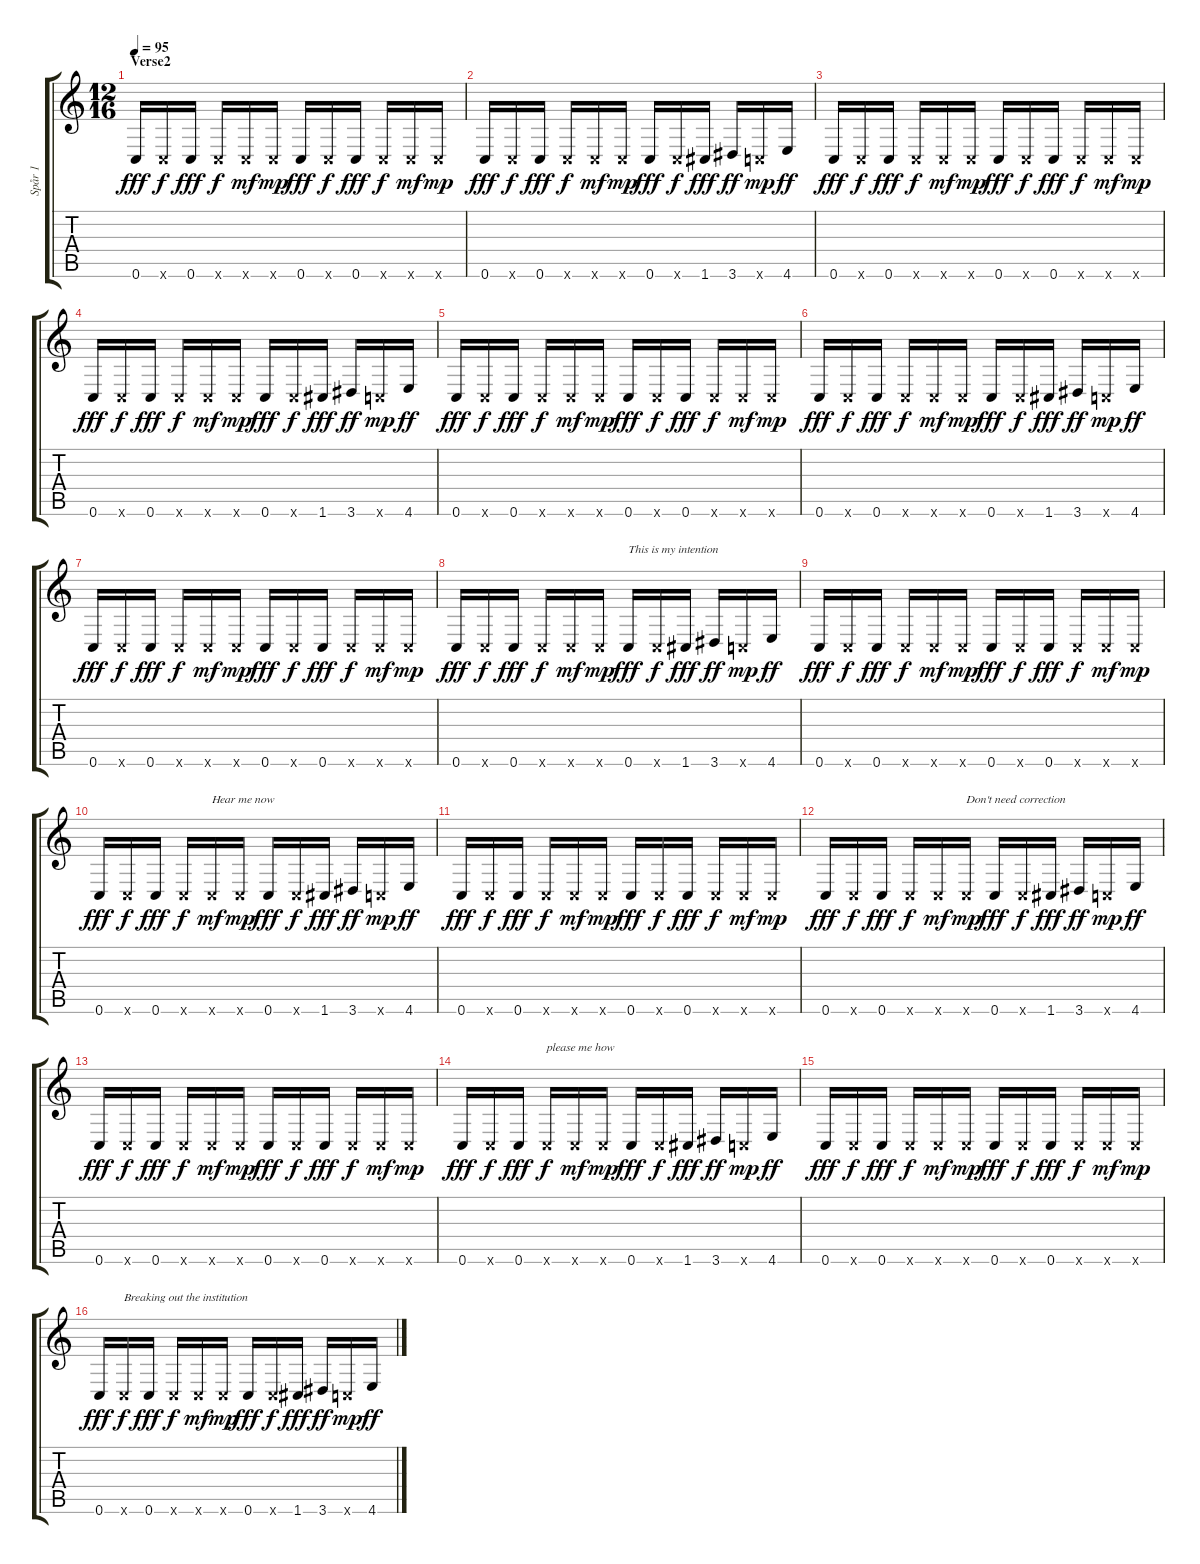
\track ("Spår 1" "Spår 1") {instrument synthbass2}
\staff {score tabs}
\tuning (C4 G3 Eb3 Bb2 F2 C2) {hide}
\ts (12 16)
\section ("" "Verse2")
\tempo 95
\clef g2
\ks c
0.6.16{dy fff} 0.6{x}.16{dy f} 0.6.16{dy fff} 0.6{x}.16{dy f} 0.6{x}.16{dy mf} 0.6{x}.16{dy mp} 0.6.16{dy fff} 0.6{x}.16{dy f} 0.6.16{dy fff} 0.6{x}.16{dy f} 0.6{x}.16{dy mf} 0.6{x}.16{dy mp} |
0.6.16{dy fff} 0.6{x}.16{dy f} 0.6.16{dy fff} 0.6{x}.16{dy f} 0.6{x}.16{dy mf} 0.6{x}.16{dy mp} 0.6.16{dy fff} 0.6{x}.16{dy f} 1.6.16{dy fff} 3.6.16{dy ff} 0.6{x}.16{dy mp} 4.6.16{dy ff} |
0.6.16{dy fff} 0.6{x}.16{dy f} 0.6.16{dy fff} 0.6{x}.16{dy f} 0.6{x}.16{dy mf} 0.6{x}.16{dy mp} 0.6.16{dy fff} 0.6{x}.16{dy f} 0.6.16{dy fff} 0.6{x}.16{dy f} 0.6{x}.16{dy mf} 0.6{x}.16{dy mp} |
0.6.16{dy fff} 0.6{x}.16{dy f} 0.6.16{dy fff} 0.6{x}.16{dy f} 0.6{x}.16{dy mf} 0.6{x}.16{dy mp} 0.6.16{dy fff} 0.6{x}.16{dy f} 1.6.16{dy fff} 3.6.16{dy ff} 0.6{x}.16{dy mp} 4.6.16{dy ff} |
0.6.16{dy fff} 0.6{x}.16{dy f} 0.6.16{dy fff} 0.6{x}.16{dy f} 0.6{x}.16{dy mf} 0.6{x}.16{dy mp} 0.6.16{dy fff} 0.6{x}.16{dy f} 0.6.16{dy fff} 0.6{x}.16{dy f} 0.6{x}.16{dy mf} 0.6{x}.16{dy mp} |
0.6.16{dy fff} 0.6{x}.16{dy f} 0.6.16{dy fff} 0.6{x}.16{dy f} 0.6{x}.16{dy mf} 0.6{x}.16{dy mp} 0.6.16{dy fff} 0.6{x}.16{dy f} 1.6.16{dy fff} 3.6.16{dy ff} 0.6{x}.16{dy mp} 4.6.16{dy ff} |
0.6.16{dy fff} 0.6{x}.16{dy f} 0.6.16{dy fff} 0.6{x}.16{dy f} 0.6{x}.16{dy mf} 0.6{x}.16{dy mp} 0.6.16{dy fff} 0.6{x}.16{dy f} 0.6.16{dy fff} 0.6{x}.16{dy f} 0.6{x}.16{dy mf} 0.6{x}.16{dy mp} |
0.6.16{dy fff} 0.6{x}.16{dy f} 0.6.16{dy fff} 0.6{x}.16{dy f} 0.6{x}.16{dy mf} 0.6{x}.16{dy mp} 0.6.16{txt "This is my intention" dy fff} 0.6{x}.16{dy f} 1.6.16{dy fff} 3.6.16{dy ff} 0.6{x}.16{dy mp} 4.6.16{dy ff} |
0.6.16{dy fff} 0.6{x}.16{dy f} 0.6.16{dy fff} 0.6{x}.16{dy f} 0.6{x}.16{dy mf} 0.6{x}.16{dy mp} 0.6.16{dy fff} 0.6{x}.16{dy f} 0.6.16{dy fff} 0.6{x}.16{dy f} 0.6{x}.16{dy mf} 0.6{x}.16{dy mp} |
0.6.16{dy fff} 0.6{x}.16{dy f} 0.6.16{dy fff} 0.6{x}.16{dy f} 0.6{x}.16{txt "Hear me now" dy mf} 0.6{x}.16{dy mp} 0.6.16{dy fff} 0.6{x}.16{dy f} 1.6.16{dy fff} 3.6.16{dy ff} 0.6{x}.16{dy mp} 4.6.16{dy ff} |
0.6.16{dy fff} 0.6{x}.16{dy f} 0.6.16{dy fff} 0.6{x}.16{dy f} 0.6{x}.16{dy mf} 0.6{x}.16{dy mp} 0.6.16{dy fff} 0.6{x}.16{dy f} 0.6.16{dy fff} 0.6{x}.16{dy f} 0.6{x}.16{dy mf} 0.6{x}.16{dy mp} |
0.6.16{dy fff} 0.6{x}.16{dy f} 0.6.16{dy fff} 0.6{x}.16{dy f} 0.6{x}.16{dy mf} 0.6{x}.16{txt "Don't need correction" dy mp} 0.6.16{dy fff} 0.6{x}.16{dy f} 1.6.16{dy fff} 3.6.16{dy ff} 0.6{x}.16{dy mp} 4.6.16{dy ff} |
0.6.16{dy fff} 0.6{x}.16{dy f} 0.6.16{dy fff} 0.6{x}.16{dy f} 0.6{x}.16{dy mf} 0.6{x}.16{dy mp} 0.6.16{dy fff} 0.6{x}.16{dy f} 0.6.16{dy fff} 0.6{x}.16{dy f} 0.6{x}.16{dy mf} 0.6{x}.16{dy mp} |
0.6.16{dy fff} 0.6{x}.16{dy f} 0.6.16{dy fff} 0.6{x}.16{txt "please me how" dy f} 0.6{x}.16{dy mf} 0.6{x}.16{dy mp} 0.6.16{dy fff} 0.6{x}.16{dy f} 1.6.16{dy fff} 3.6.16{dy ff} 0.6{x}.16{dy mp} 4.6.16{dy ff} |
0.6.16{dy fff} 0.6{x}.16{dy f} 0.6.16{dy fff} 0.6{x}.16{dy f} 0.6{x}.16{dy mf} 0.6{x}.16{dy mp} 0.6.16{dy fff} 0.6{x}.16{dy f} 0.6.16{dy fff} 0.6{x}.16{dy f} 0.6{x}.16{dy mf} 0.6{x}.16{dy mp} |
0.6.16{dy fff} 0.6{x}.16{txt "Breaking out the institution" dy f} 0.6.16{dy fff} 0.6{x}.16{dy f} 0.6{x}.16{dy mf} 0.6{x}.16{dy mp} 0.6.16{dy fff} 0.6{x}.16{dy f} 1.6.16{dy fff} 3.6.16{dy ff} 0.6{x}.16{dy mp} 4.6.16{dy ff}
